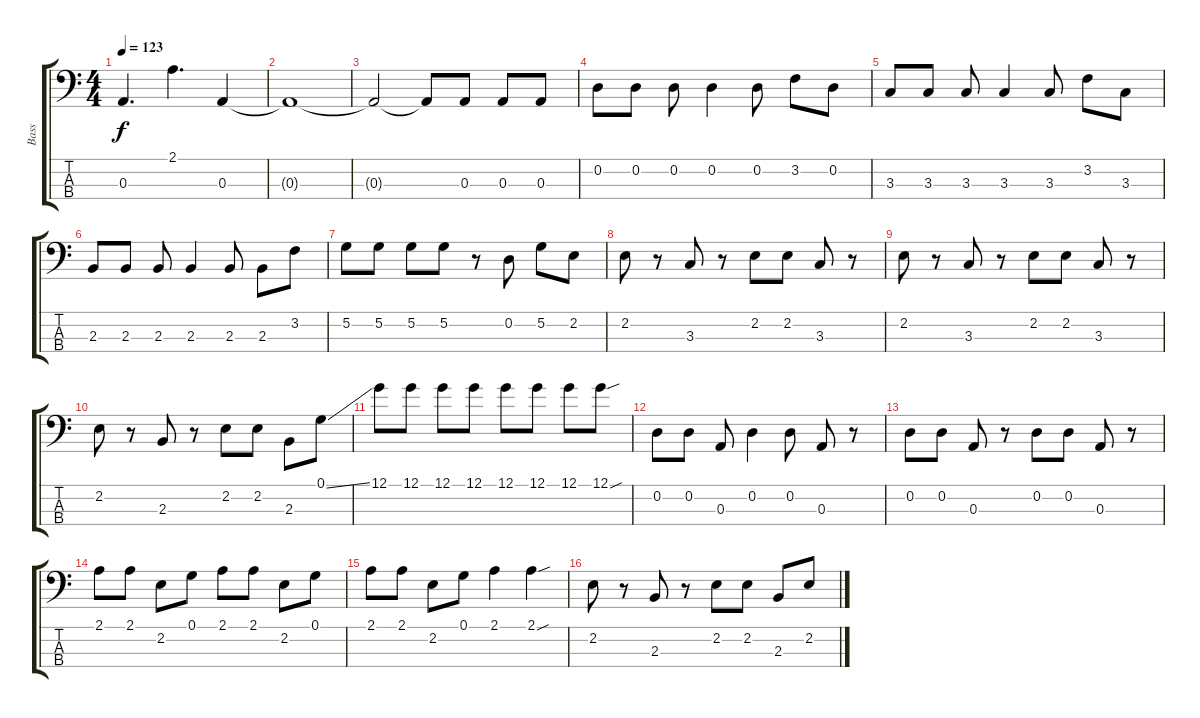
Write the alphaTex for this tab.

\track ("Bass" "Bass") {instrument electricbassfinger}
\staff {score tabs}
\tuning (G2 D2 A1 E1) {hide}
\ts (4 4)
\tempo 123
\clef f4
\ks c
0.3.4{d dy f} 2.1.4{d} 0.3.4 |
0.3{t}.1 |
0.3{t}.2 0.3{t}.8 0.3.8 0.3.8 0.3.8 |
0.2.8 0.2.8 0.2.8 0.2.4 0.2.8 3.2.8 0.2.8 |
3.3.8 3.3.8 3.3.8 3.3.4 3.3.8 3.2.8 3.3.8 |
2.3.8 2.3.8 2.3.8 2.3.4 2.3.8 2.3.8 3.2.8 |
5.2.8 5.2.8 5.2.8 5.2.8 r.8 0.2.8 5.2.8 2.2.8 |
2.2.8 r.8 3.3.8 r.8 2.2.8 2.2.8 3.3.8 r.8 |
2.2.8 r.8 3.3.8 r.8 2.2.8 2.2.8 3.3.8 r.8 |
2.2.8 r.8 2.3.8 r.8 2.2.8 2.2.8 2.3.8 0.1{ss}.8 |
12.1.8 12.1.8 12.1.8 12.1.8 12.1.8 12.1.8 12.1.8 12.1{sou}.8 |
0.2.8 0.2.8 0.3.8 0.2.4 0.2.8 0.3.8 r.8 |
0.2.8 0.2.8 0.3.8 r.8 0.2.8 0.2.8 0.3.8 r.8 |
2.1.8 2.1.8 2.2.8 0.1.8 2.1.8 2.1.8 2.2.8 0.1.8 |
2.1.8 2.1.8 2.2.8 0.1.8 2.1.4 2.1{sou}.4 |
2.2.8 r.8 2.3.8 r.8 2.2.8 2.2.8 2.3.8 2.2.8
